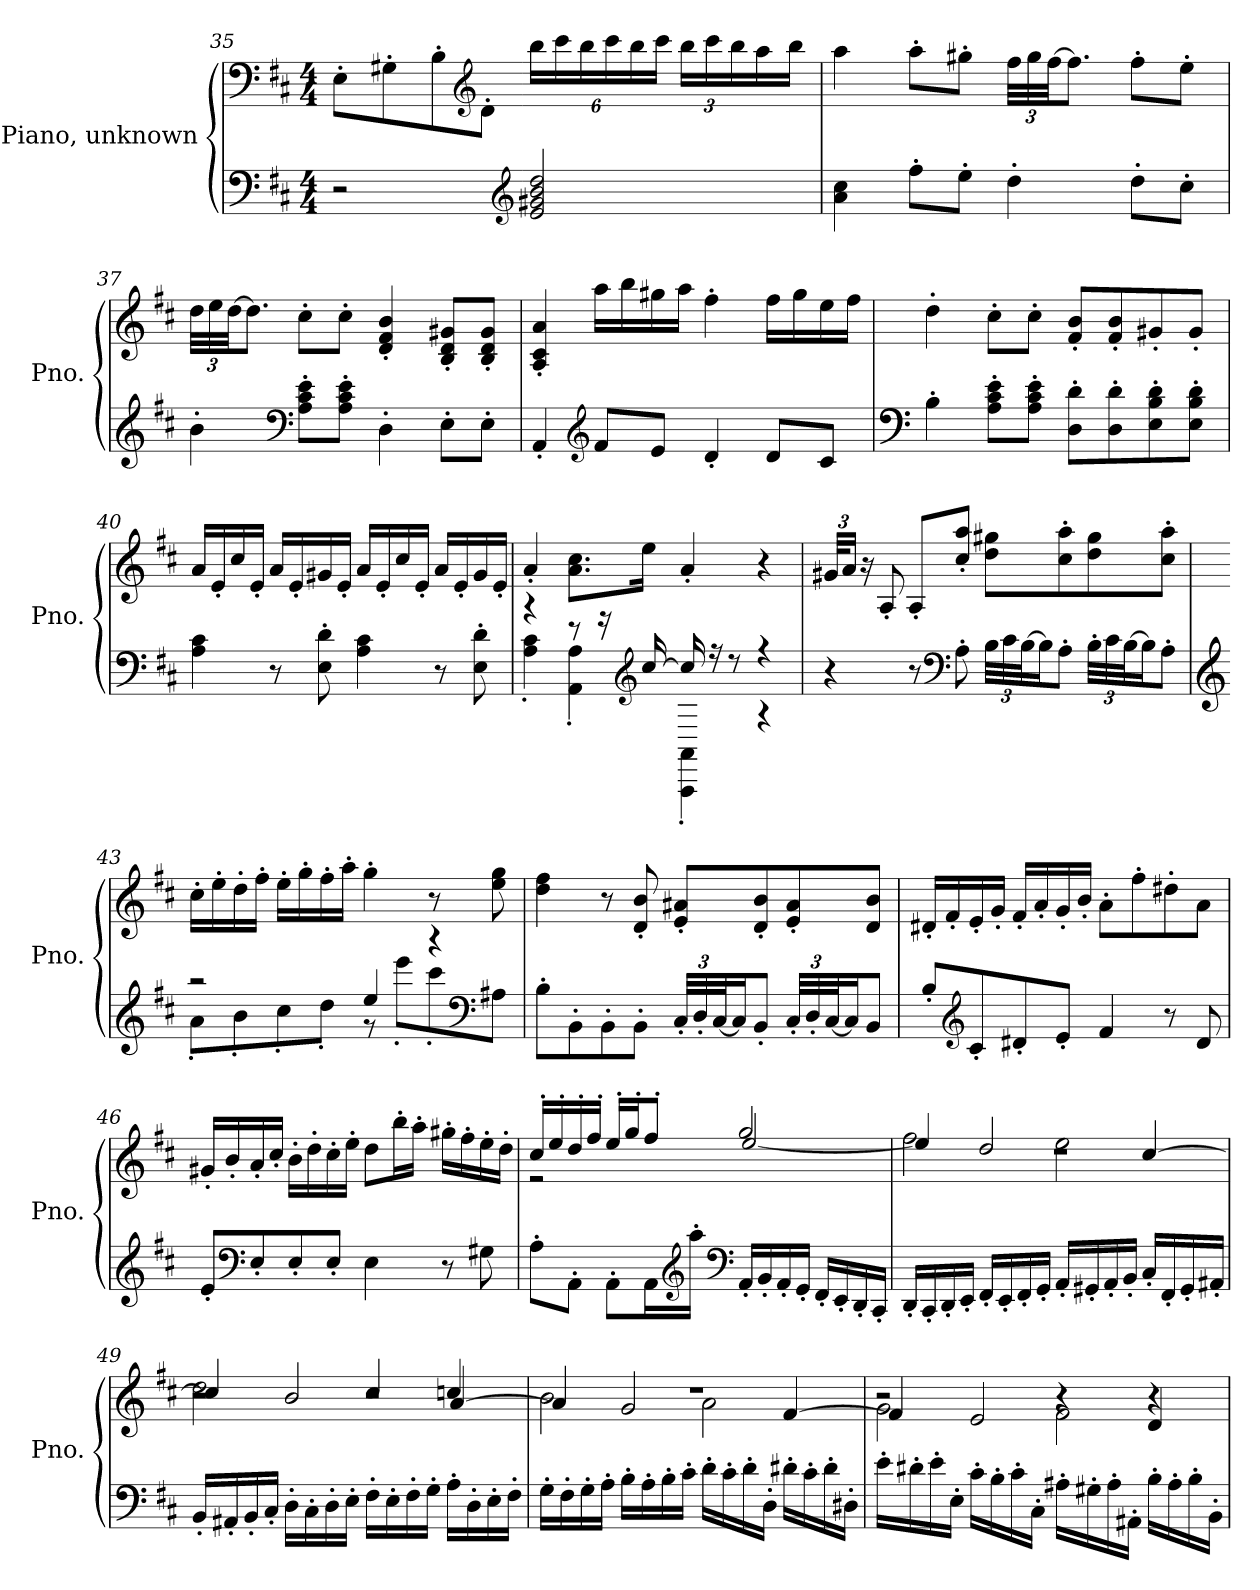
**kern	**kern
*part1	*part1
*staff2	*staff1
*I"Piano, unknown	*
*I'Pno.	*
*clefF4	*clefF4
*k[f#c#]	*k[f#c#]
*M4/4	*M4/4
=35	=35
2r	8E'\L
.	8G#X'\
.	8B'\
*	*clefG2
.	8d'\J
*clefG2	*
*	*Xbrackettup
2e/ 2g#X/ 2b/ 2dd/	24bb\LL
.	24ccc#\
.	24bb\
.	24ccc#\
.	24bb\
.	24ccc#\JJ
.	24bb\LL
.	24ccc#\
.	24bb\
.	16aa\
.	16bb\JJ
!!LO:LB:g=z
=36	=36
4a\ 4cc#\	4aa\
8ff#'\L	8aa'\L
8ee'\J	8gg#X'\J
4dd'\	48ff#\LLL
.	48gg#\
.	[48ff#\JJ
.	8.ff#\J]
8dd'\L	8ff#'\L
8cc#'\J	8ee'\J
=37	=37
4b'\	48dd\LLL
.	48ee\
.	[48dd\JJ
.	8.dd\J]
*clefF4	*
8A\' 8c#\' 8e\'L	8cc#'\L
8A\' 8c#\' 8e\'J	8cc#'\J
4D'\	4d/' 4f#/' 4b/'
8E'\L	8B/' 8d/' 8g#X/'L
8E'\J	8B/' 8d/' 8g#/'J
=38	=38
4AA'/	4A/' 4c#/' 4a/'
*clefG2	*
8f#/L	16aa\LL
.	16bb\
8e/J	16gg#X\
.	16aa\JJ
4d'/	4ff#'\
8d/L	16ff#\LL
.	16gg#\
8c#/J	16ee\
.	16ff#\JJ
!!LO:PB:g=z
=39	=39
*clefF4	*
4B'\	4dd'\
8A\' 8c#\' 8e\'L	8cc#'\L
8A\' 8c#\' 8e\'J	8cc#'\J
8D\' 8d\'L	8f#/' 8b/'L
8D\' 8d\'	8f#/' 8b/'
8E\' 8B\' 8d\'	8g#X'/
8E\' 8B\' 8d\'J	8g#'/J
=40	=40
4A\ 4c#\	16a/LL
.	16e'/
.	16cc#/
.	16e'/JJ
8r	16a/LL
.	16e'/
8E\' 8d\'	16g#X/
.	16e'/JJ
4A\ 4c#\	16a/LL
.	16e'/
.	16cc#/
.	16e'/JJ
8r	16a/LL
.	16e'/
8E\' 8d\'	16g#/
.	16e'/JJ
=41	=41
*^	*
4r	4A\' 4c#\'	4a'/
8r	4AA\' 4A\'	8.a\ 8.cc#\L
16r	.	.
*clefG2	*	*
[16cc#/	.	16ee\Jk
16cc#/]	4AAA\' 4AA\'	4a'/
16r	.	.
8r	.	.
4r	4r	4r
*v	*v	*
!!LO:LB:g=z
=42	=42
4r	48g#X/KLL
.	24a/JJ
.	16r
.	8A'/
8r	8A'/L
*clefF4	*
8A'\	8cc#/' 8aa/'J
*Xbrackettup	*
48B\LLL	8dd\ 8gg#X\L
48c#\	.
[48B\J	.
16B\J]	.
8A'\J	8cc#\' 8aa\'
48B'\LLL	8dd\ 8gg#\
48c#\	.
[48B\J	.
16B\J]	.
8A'\J	8cc#\' 8aa\'J
=43	=43
*clefG2	*
*^	*
2r	8a'\L	16cc#'\LL
.	.	16ee'\
.	8b'\	16dd'\
.	.	16ff#'\JJ
.	8cc#'\	16ee'\LL
.	.	16gg'\
.	8dd'\J	16ff#'\
.	.	16aa'\JJ
4ee/	8r	4gg'\
.	8eee'\L	.
4r	8ccc#'\	8r
*clefF4	*	*
.	8A#X\J	8ee\ 8gg\
*v	*v	*
!!LO:LB:g=z
=44	=44
8B'\L	4dd\ 4ff#\
8BB'\	.
8BB'\	8r
8BB'\J	8d/' 8b/'
48C#'/LLL	8e/' 8a#X/'L
48D'/	.
[48C#/J	.
16C#/J]	.
8BB'/J	8d/' 8b/'
48C#'/LLL	8e/' 8a#/'
48D'/	.
[48C#/J	.
16C#/J]	.
8BB/J	8d/ 8b/J
=45	=45
8B'/L	16d#X'/LL
.	16f#'/
*clefG2	*
8c#'/	16e'/
.	16g'/JJ
8d#X'/	16f#'/LL
.	16a'/
8e'/J	16g'/
.	16b'/JJ
4f#/	8a'\L
.	8ff#'\
8r	8dd#X'\
8d#/	8a\J
!!LO:LB:g=z
=46	=46
8e'/L	16g#X'/LL
.	16b'/
*clefF4	*
8E'/	16a'/
.	16cc#'/JJ
8E'/	16b'\LL
.	16dd'\
8E'/J	16cc#'\
.	16ee'\JJ
4E\	8dd\L
.	16bb'\L
.	16aa'\JJ
8r	16gg#X'\LL
.	16ff#'\
8G#X\	16ee'\
.	16dd'\JJ
=47	=47
*	*^
8A'\L	16cc#'/LL	2r
.	16ee'/	.
8AA'\J	16dd'/	.
.	16ff#'/JJ	.
8AA'\L	16ee'/LL	.
.	16gg'/J	.
16AA\L	8ff#'/J	.
*clefG2	*	*
16aa'\JJ	.	.
*clefF4	*	*
16AA'/LL	2gg/	[2ee/
16BB'/	.	.
16AA'/	.	.
16GG'/JJ	.	.
16FF#'/LL	.	.
16EE'/	.	.
16DD'/	.	.
16CC#'/JJ	.	.
!!LO:LB:g=z
=48	=48	=48
*	*	*^
16DD'/LL	1r	2ff#\	4ee/]
16CC#'/	.	.	.
16DD'/	.	.	.
16EE'/JJ	.	.	.
16FF#'/LL	.	.	2dd/
16EE'/	.	.	.
16FF#'/	.	.	.
16GG'/JJ	.	.	.
16AA'/LL	.	2ee\	.
16GG#X'/	.	.	.
16AA'/	.	.	.
16BB'/JJ	.	.	.
16C#'/LL	.	.	[4cc#/
16FF#'/	.	.	.
16GG#'/	.	.	.
16AA#X'/JJ	.	.	.
=49	=49	=49	=49
16BB'/LL	2r	2dd\	4cc#/]
16AA#X'/	.	.	.
16BB'/	.	.	.
16C#'/JJ	.	.	.
16D'\LL	.	.	2b/
16C#'\	.	.	.
16D'\	.	.	.
16E'\JJ	.	.	.
16F#'\LL	4cc#/	2r	.
16E'\	.	.	.
16F#'\	.	.	.
16G'\JJ	.	.	.
16A'\LL	4ccn/	.	[4a/
16D'\	.	.	.
16E'\	.	.	.
16F#'\JJ	.	.	.
!!LO:LB:g=z	!!	!!
=50	=50	=50	=50
16G'\LL	1r	2b\	4a/]
16F#'\	.	.	.
16G'\	.	.	.
16A'\JJ	.	.	.
16B'\LL	.	.	2g/
16A'\	.	.	.
16B'\	.	.	.
16c#'\JJ	.	.	.
16d'\LL	.	2a\	.
16c#'\	.	.	.
16d'\	.	.	.
16D'\JJ	.	.	.
16d#X'\LL	.	.	[4f#/
16c#'\	.	.	.
16d#'\	.	.	.
16D#X'\JJ	.	.	.
=51	=51	=51	=51
16e'\LL	2r	2g\	4f#/]
16d#X'\	.	.	.
16e'\	.	.	.
16E'\JJ	.	.	.
16c#'\LL	.	.	2e/
16B'\	.	.	.
16c#'\	.	.	.
16C#'\JJ	.	.	.
16A#X'\LL	4r	2f#\	.
16G#X'\	.	.	.
16A#'\	.	.	.
16AA#X'\JJ	.	.	.
16B'\LL	4d/	.	4r
16A#'\	.	.	.
16B'\	.	.	.
16BB'\JJ	.	.	.
*	*v	*v	*v
=	=
*-	*-
